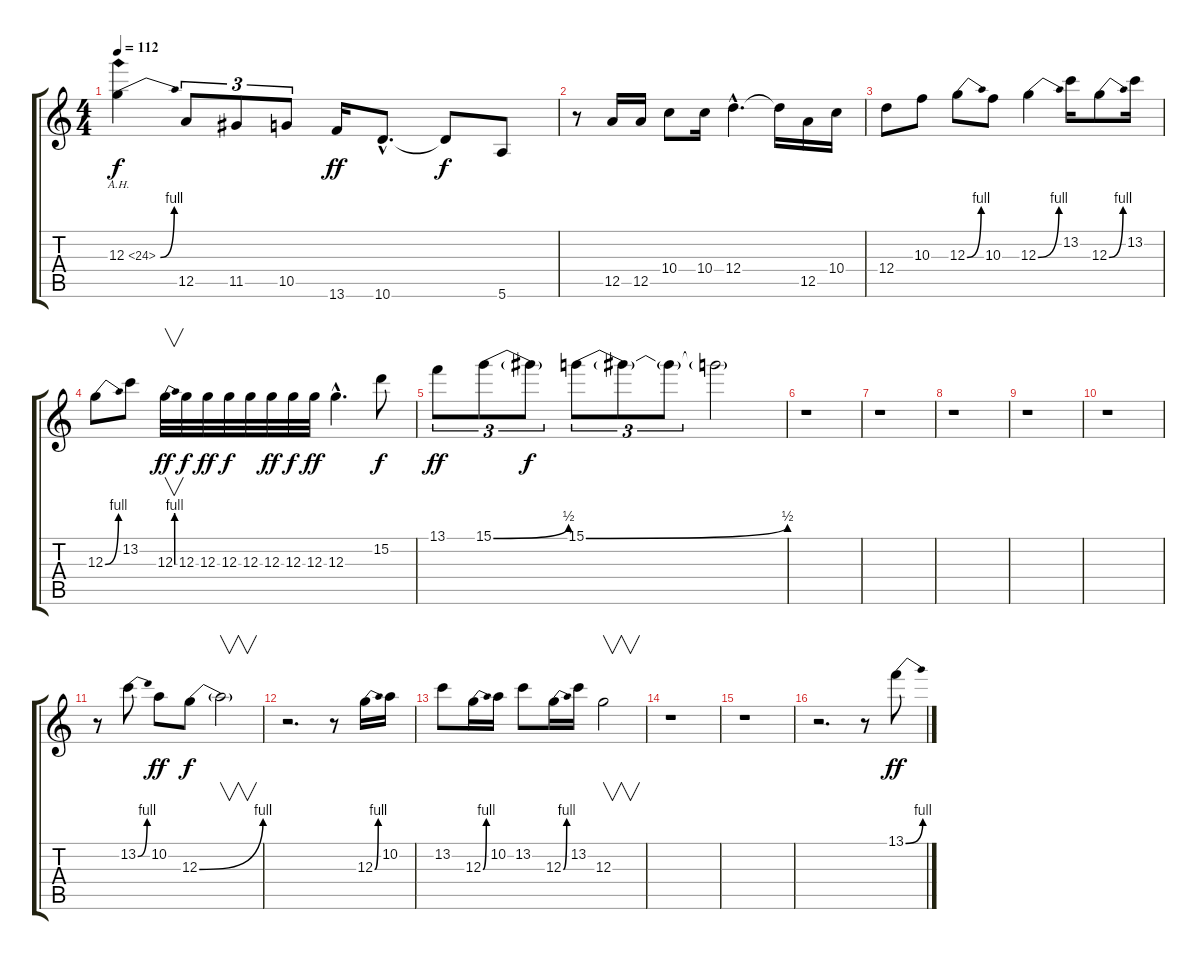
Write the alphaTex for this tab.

\track "" {instrument distortionguitar}
\staff {score tabs}
\tuning (E4 B3 G3 D3 A2 E2) {hide}
\ts (4 4)
\tempo 112
\clef g2
\ks c
12.3{be (bend 0 0 60 4) ah 12}.4{dy f} 12.5.8{tu (3 2)} 11.5.8{tu (3 2)} 10.5.8{tu (3 2)} 13.6.16{dy ff} 10.6{hac}.8{d} 10.6{t}.8{dy f} 5.6.8 |
r.8 12.5.16 12.5.16 10.4.8 10.4.16 12.4{hac}.4{d} 12.4{t}.16 12.5.16 10.4.16 |
12.4.8 10.3.8 12.3{be (bend 0 0 60 4)}.8 10.3.8 12.3{be (bend 0 0 60 4)}.4 13.2.16 12.3{be (bend 0 0 60 4)}.8 13.2.16 |
12.3{be (bend 0 0 60 4)}.8 13.2.8 12.3{be (bend 0 0 60 4)}.32{v dy ff} 12.3.32{dy f} 12.3.32{dy ff} 12.3.32{dy f} 12.3.32 12.3.32{dy ff} 12.3.32{dy f} 12.3.32{dy ff} 12.3{hac}.4{d} 15.2.8{dy f} |
13.1.8{tu (3 2) dy ff} 15.1{be (bend 0 0 60 2)}.8{tu (3 2)} 15.1{t}.8{tu (3 2) dy f} 15.1{be (bend 0 0 60 2)}.8{tu (3 2)} 15.1{t}.8{tu (3 2)} 15.1{t}.8{tu (3 2)} 15.1{t}.2 |
r.1 |
r.1 |
r.1 |
r.1 |
r.1 |
r.8 13.2{be (bend 0 0 60 4)}.8 10.2.8{dy ff} 12.3{be (bend 0 0 60 4)}.8{dy f} 12.3{t}.2{v} |
r.2{d} r.8 12.3{be (bend 0 0 60 4)}.16 10.2.16 |
13.2.8 12.3{be (bend 0 0 60 4)}.16 10.2.16 13.2.8 12.3{be (bend 0 0 60 4)}.16 13.2.16 12.3.2{v} |
r.1 |
r.1 |
r.2{d} r.8 13.1{be (bend 0 0 60 4)}.8{dy ff}
